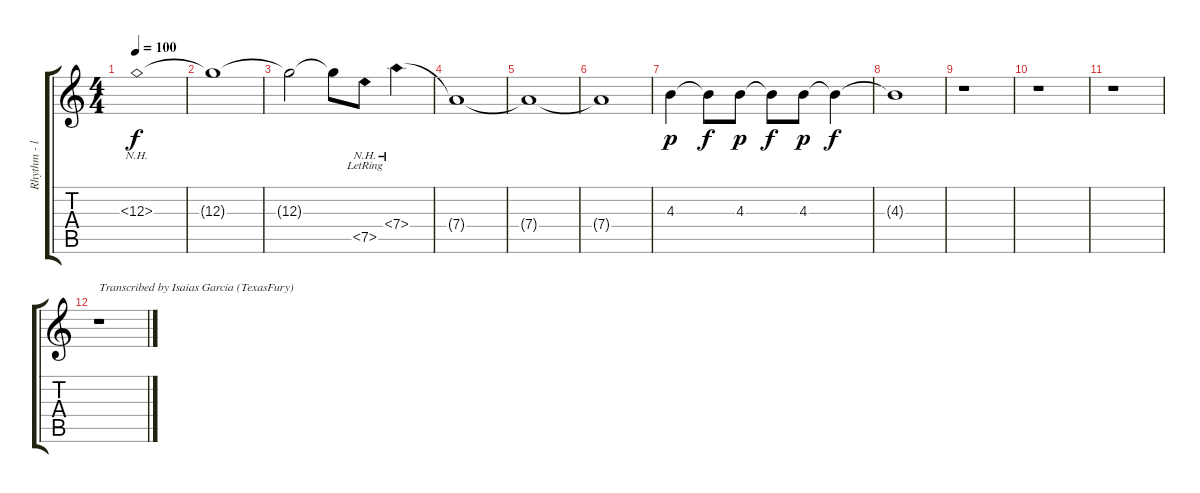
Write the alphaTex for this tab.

\track ("Rhythm - left (solo)" "Rhythm - l") {instrument distortionguitar}
\staff {score tabs}
\tuning (E4 B3 G3 D3 A2 E2) {hide}
\ts (4 4)
\tempo 100
\clef g2
\ks aminor
12.3{nh}.1{dy f} |
12.3{t}.1 |
12.3{t}.2 12.3{t}.8 7.5{nh lr}.8 7.4{nh}.4 |
7.4{t}.1 |
7.4{t}.1 |
7.4{t}.1 |
4.3.4{dy p volume 3} 4.3{t}.8{dy f} 4.3.8{dy p} 4.3{t}.8{dy f} 4.3.8{dy p} 4.3{t}.4{dy f volume 0} |
4.3{t}.1 |
r.1 |
r.1 |
r.1 |
r.1{txt "Transcribed by Isaias Garcia (TexasFury)"}
